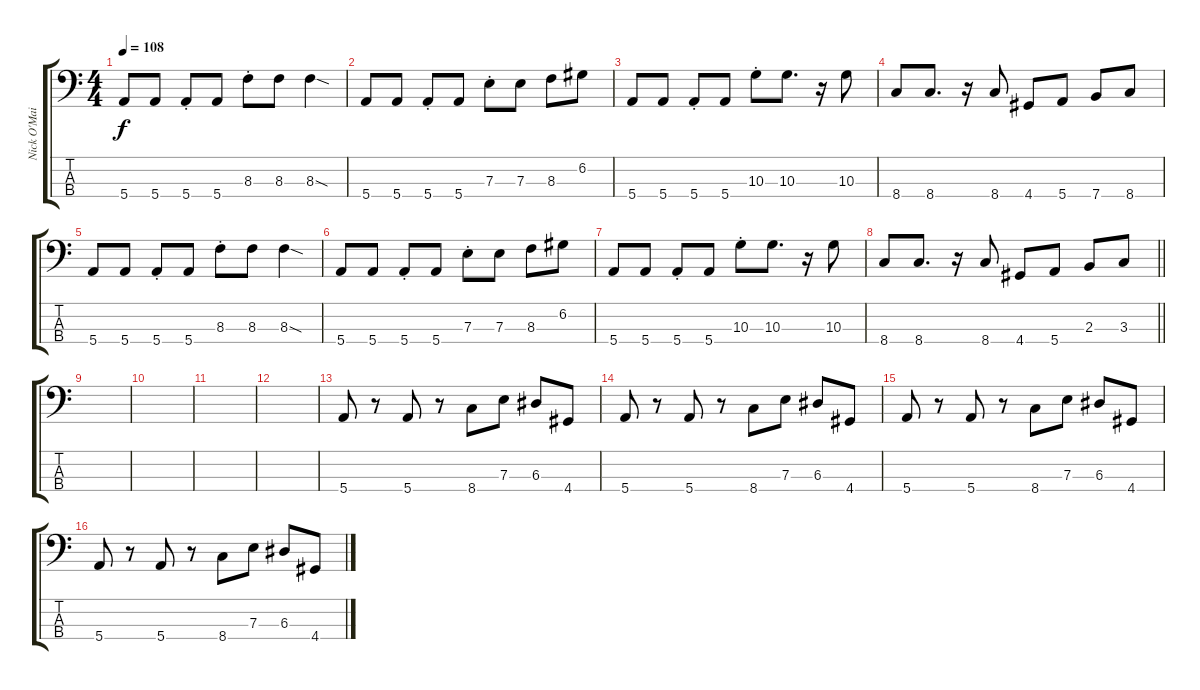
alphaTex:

\track ("Nick O'Mailey" "Nick O'Mai") {instrument synthbass2}
\staff {score tabs}
\tuning (G2 D2 A1 E1) {hide}
\ts (4 4)
\tempo 108
\clef f4
\ks c
5.4.8{dy f} 5.4.8 5.4{st}.8 5.4.8 8.3{st}.8 8.3.8 8.3{sod}.4 |
5.4.8 5.4.8 5.4{st}.8 5.4.8 7.3{st}.8 7.3.8 8.3.8 6.2.8 |
5.4.8 5.4.8 5.4{st}.8 5.4.8 10.3{st}.8 10.3.8{d} r.16 10.3.8 |
8.4.8 8.4.8{d} r.16 8.4.8 4.4.8 5.4.8 7.4.8 8.4.8 |
5.4.8 5.4.8 5.4{st}.8 5.4.8 8.3{st}.8 8.3.8 8.3{sod}.4 |
5.4.8 5.4.8 5.4{st}.8 5.4.8 7.3{st}.8 7.3.8 8.3.8 6.2.8 |
5.4.8 5.4.8 5.4{st}.8 5.4.8 10.3{st}.8 10.3.8{d} r.16 10.3.8 |
\barLineRight lightlight
8.4.8 8.4.8{d} r.16 8.4.8 4.4.8 5.4.8 2.3.8 3.3.8 |
|
|
|
|
5.4.8 r.8 5.4.8 r.8 8.4.8 7.3.8 6.3.8 4.4.8 |
5.4.8 r.8 5.4.8 r.8 8.4.8 7.3.8 6.3.8 4.4.8 |
5.4.8 r.8 5.4.8 r.8 8.4.8 7.3.8 6.3.8 4.4.8 |
5.4.8 r.8 5.4.8 r.8 8.4.8 7.3.8 6.3.8 4.4.8
